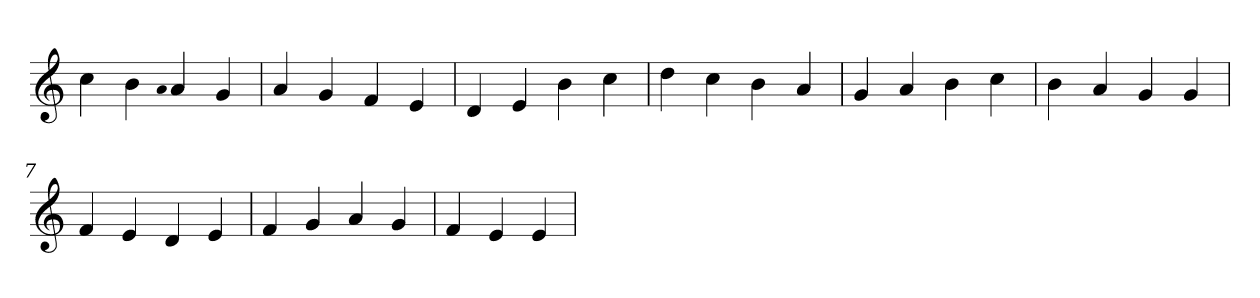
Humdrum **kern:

**kern
*part1
*staff1
*clefG2
=1
4cc
4b
qqa
4a
4g
=2
4a
4g
4f
4e
=3
4d
4e
4b
4cc
=4
4dd
4cc
4b
4a
=5
4g
4a
4b
4cc
=6
4b
4a
4g
4g
=7
4f
4e
4d
4e
=8
4f
4g
4a
4g
=9
4f
4e
4e
=
*-
